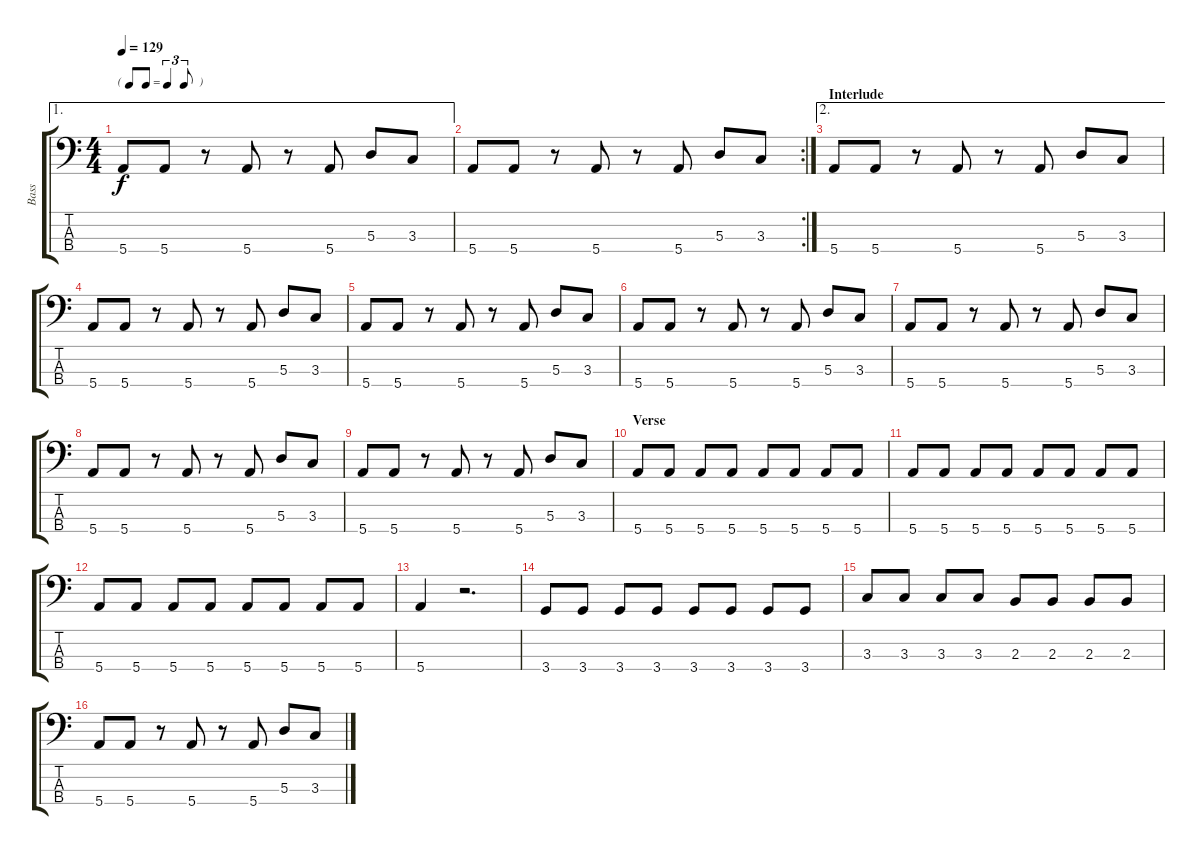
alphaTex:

\track ("Bass" "Bass") {instrument electricbasspick}
\staff {score tabs}
\tuning (G2 D2 A1 E1) {hide}
\ae 1
\ts (4 4)
\tf triplet8th
\tempo 129
\clef f4
\ks c
5.4.8{dy f} 5.4.8 r.8 5.4.8 r.8 5.4.8 5.3.8 3.3.8 |
\rc 2
5.4.8 5.4.8 r.8 5.4.8 r.8 5.4.8 5.3.8 3.3.8 |
\ae 2
\section ("" "Interlude")
5.4.8{volume 11} 5.4.8 r.8 5.4.8 r.8 5.4.8 5.3.8 3.3.8 |
5.4.8 5.4.8 r.8 5.4.8 r.8 5.4.8 5.3.8 3.3.8 |
5.4.8 5.4.8 r.8 5.4.8 r.8 5.4.8 5.3.8 3.3.8 |
5.4.8 5.4.8 r.8 5.4.8 r.8 5.4.8 5.3.8 3.3.8 |
5.4.8 5.4.8 r.8 5.4.8 r.8 5.4.8 5.3.8 3.3.8 |
5.4.8 5.4.8 r.8 5.4.8 r.8 5.4.8 5.3.8 3.3.8 |
5.4.8 5.4.8 r.8 5.4.8 r.8 5.4.8 5.3.8 3.3.8 |
\section ("" "Verse")
5.4.8{volume 13} 5.4.8 5.4.8 5.4.8 5.4.8 5.4.8 5.4.8 5.4.8 |
5.4.8 5.4.8 5.4.8 5.4.8 5.4.8 5.4.8 5.4.8 5.4.8 |
5.4.8 5.4.8 5.4.8 5.4.8 5.4.8 5.4.8 5.4.8 5.4.8 |
5.4.4 r.2{d} |
3.4.8 3.4.8 3.4.8 3.4.8 3.4.8 3.4.8 3.4.8 3.4.8 |
3.3.8 3.3.8 3.3.8 3.3.8 2.3.8 2.3.8 2.3.8 2.3.8 |
5.4.8 5.4.8 r.8 5.4.8 r.8 5.4.8 5.3.8 3.3.8
